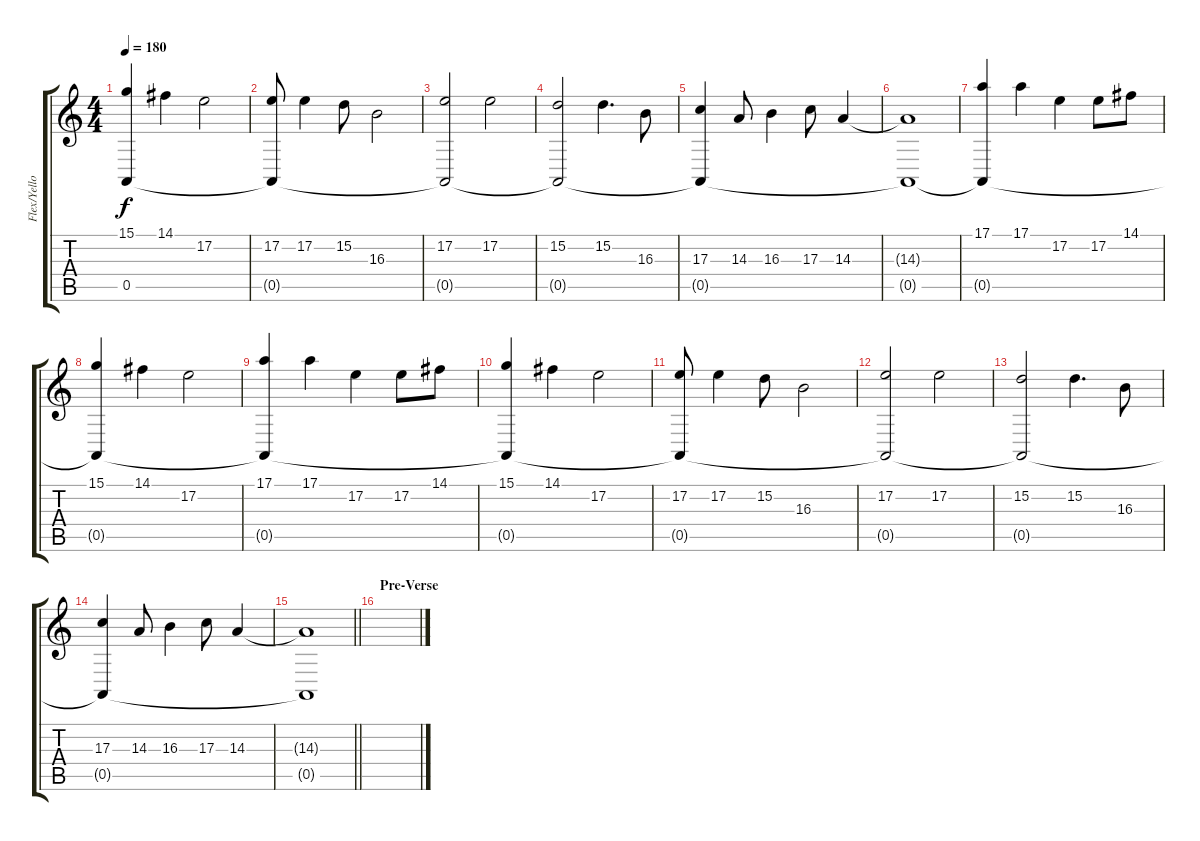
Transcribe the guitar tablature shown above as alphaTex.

\track ("Flex/Yellow/Py" "Flex/Yello") {instrument bagpipe}
\staff {score tabs}
\tuning (E4 B3 G3 D3 A2 E2) {hide}
\ts (4 4)
\tempo 180
\clef g2
\ks c
(15.1 0.5{t}).4{dy f} 14.1.4 17.2.2 |
(17.2 0.5{t}).8 17.2.4 15.2.8 16.3.2 |
(17.2 0.5{t}).2 17.2.2 |
(15.2 0.5{t}).2 15.2.4{d} 16.3.8 |
(17.3 0.5{t}).4 14.3.8 16.3.4 17.3.8 14.3.4 |
(14.3{t} 0.5{t}).1 |
(17.1 0.5{t}).4 17.1.4 17.2.4 17.2.8 14.1.8 |
(15.1 0.5{t}).4 14.1.4 17.2.2 |
(17.1 0.5{t}).4 17.1.4 17.2.4 17.2.8 14.1.8 |
(15.1 0.5{t}).4 14.1.4 17.2.2 |
(17.2 0.5{t}).8 17.2.4 15.2.8 16.3.2 |
(17.2 0.5{t}).2 17.2.2 |
(15.2 0.5{t}).2 15.2.4{d} 16.3.8 |
(17.3 0.5{t}).4 14.3.8 16.3.4 17.3.8 14.3.4 |
\barLineRight lightlight
(14.3{t} 0.5{t}).1 |
\section ("" "Pre-Verse")
